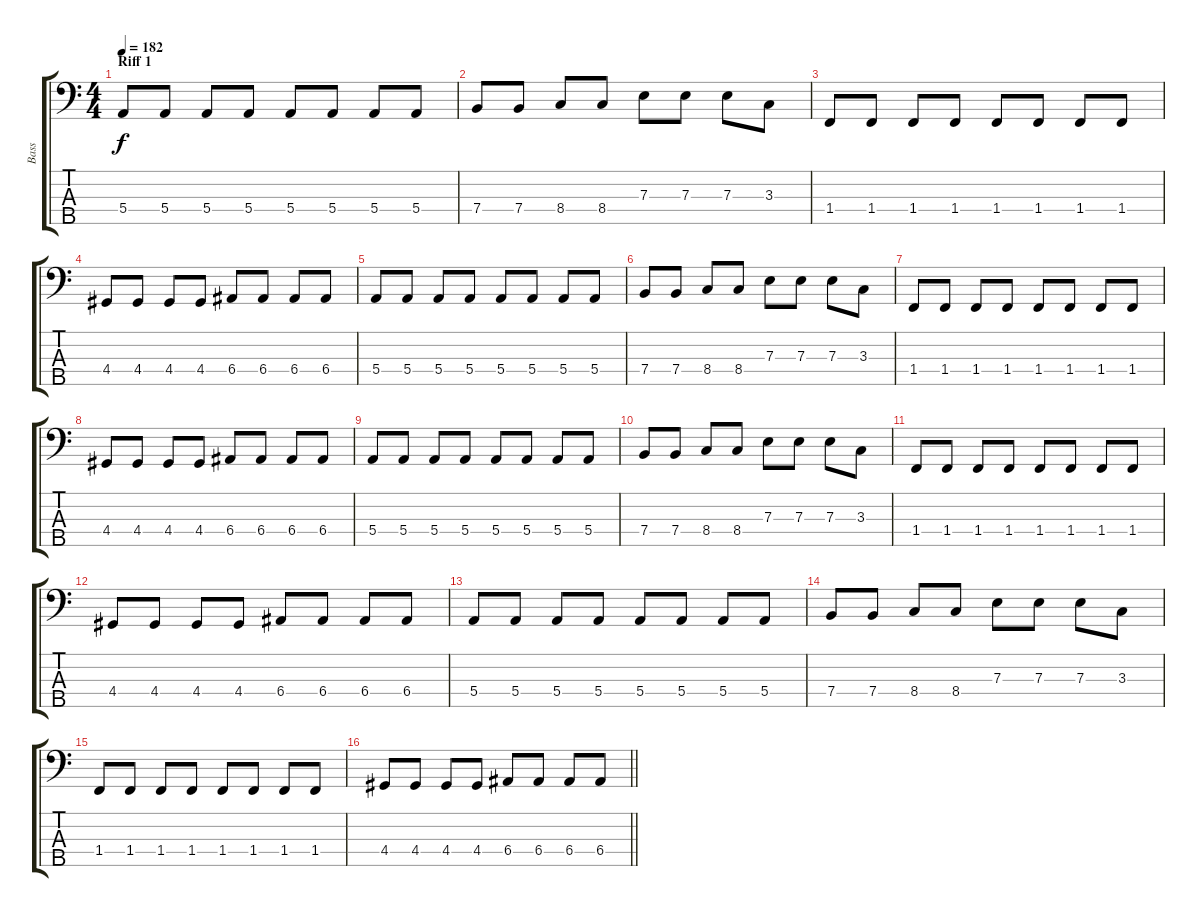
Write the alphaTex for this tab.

\track ("Bass" "Bass") {instrument electricbassfinger}
\staff {score tabs}
\tuning (G2 D2 A1 E1 B0) {hide}
\ts (4 4)
\section ("" "Riff 1")
\tempo 182
\clef f4
\ks c
5.4.8{dy f} 5.4.8 5.4.8 5.4.8 5.4.8 5.4.8 5.4.8 5.4.8 |
7.4.8 7.4.8 8.4.8 8.4.8 7.3.8 7.3.8 7.3.8 3.3.8 |
1.4.8 1.4.8 1.4.8 1.4.8 1.4.8 1.4.8 1.4.8 1.4.8 |
4.4.8 4.4.8 4.4.8 4.4.8 6.4.8 6.4.8 6.4.8 6.4.8 |
5.4.8 5.4.8 5.4.8 5.4.8 5.4.8 5.4.8 5.4.8 5.4.8 |
7.4.8 7.4.8 8.4.8 8.4.8 7.3.8 7.3.8 7.3.8 3.3.8 |
1.4.8 1.4.8 1.4.8 1.4.8 1.4.8 1.4.8 1.4.8 1.4.8 |
4.4.8 4.4.8 4.4.8 4.4.8 6.4.8 6.4.8 6.4.8 6.4.8 |
5.4.8 5.4.8 5.4.8 5.4.8 5.4.8 5.4.8 5.4.8 5.4.8 |
7.4.8 7.4.8 8.4.8 8.4.8 7.3.8 7.3.8 7.3.8 3.3.8 |
1.4.8 1.4.8 1.4.8 1.4.8 1.4.8 1.4.8 1.4.8 1.4.8 |
4.4.8 4.4.8 4.4.8 4.4.8 6.4.8 6.4.8 6.4.8 6.4.8 |
5.4.8 5.4.8 5.4.8 5.4.8 5.4.8 5.4.8 5.4.8 5.4.8 |
7.4.8 7.4.8 8.4.8 8.4.8 7.3.8 7.3.8 7.3.8 3.3.8 |
1.4.8 1.4.8 1.4.8 1.4.8 1.4.8 1.4.8 1.4.8 1.4.8 |
\barLineRight lightlight
4.4.8 4.4.8 4.4.8 4.4.8 6.4.8 6.4.8 6.4.8 6.4.8
